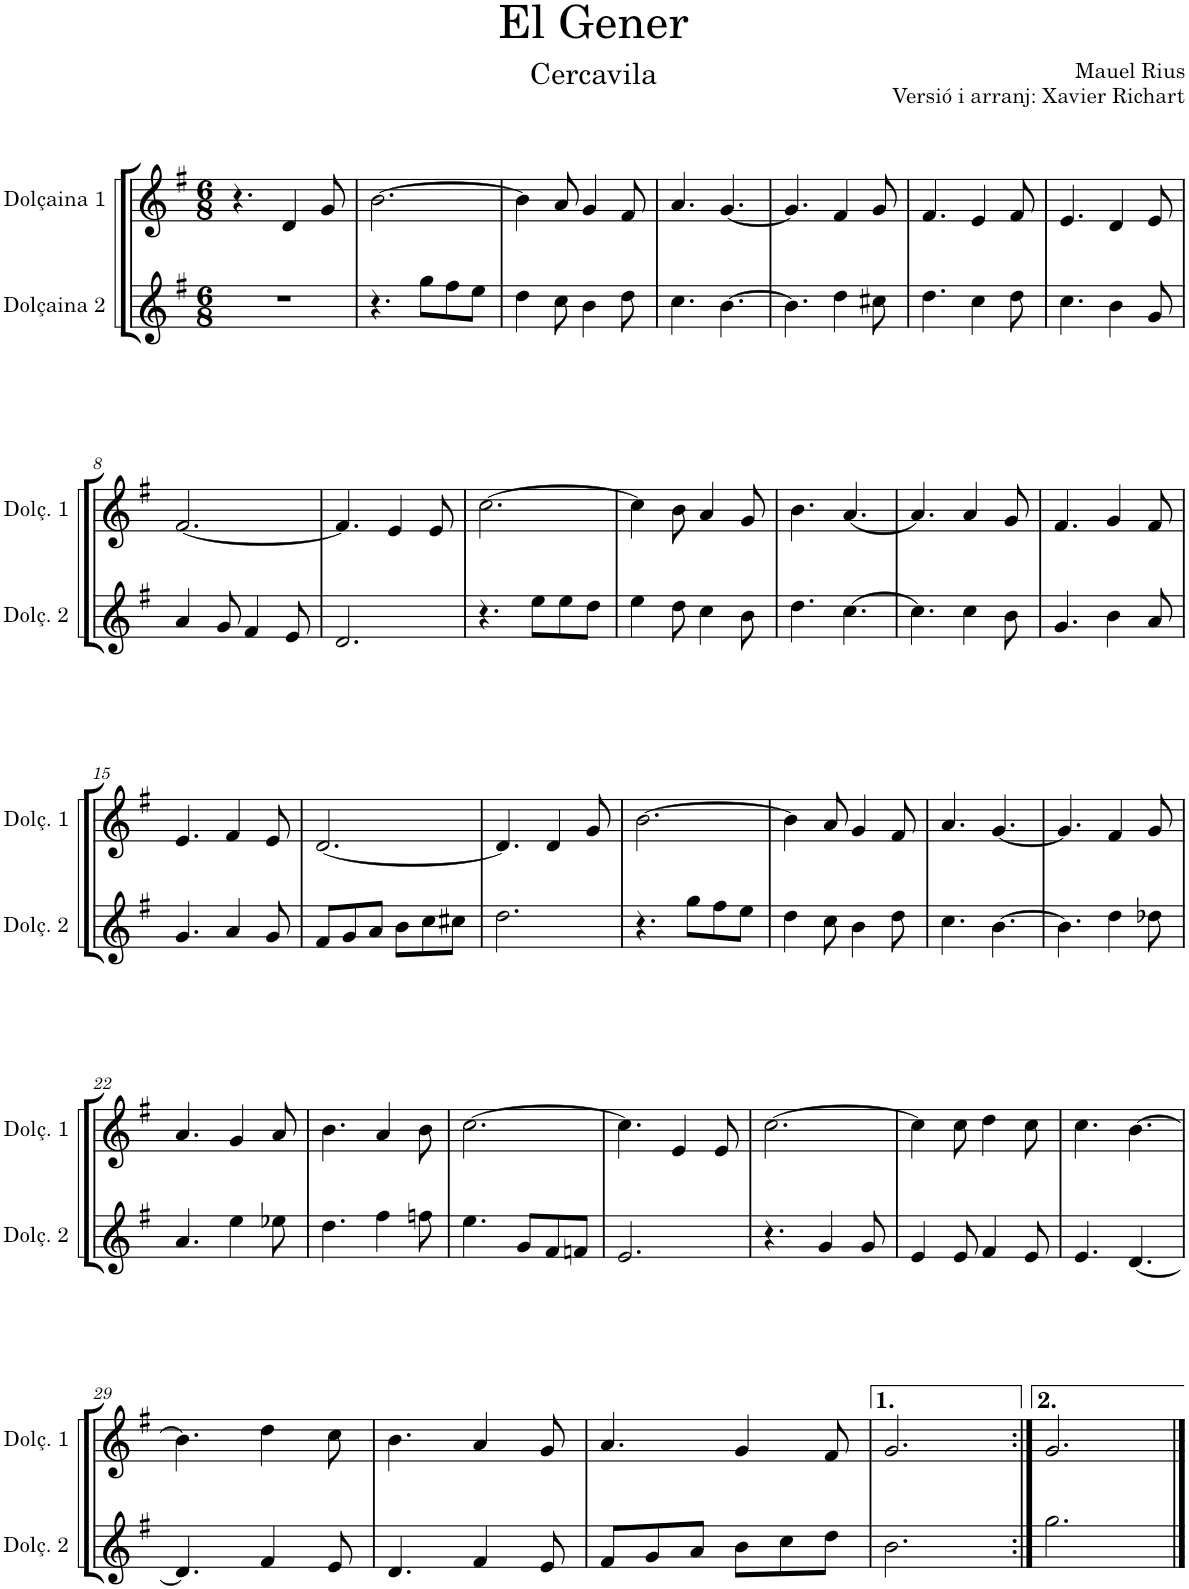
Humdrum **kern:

**kern	**kern
*part2	*part1
*staff2	*staff1
*I"Dolçaina 2	*I"Dolçaina 1
*I'Dolç. 2	*I'Dolç. 1
*clefG2	*clefG2
*Trd1c2	*Trd1c2
*k[f#]	*k[f#]
*M6/8	*M6/8
=1	=1
2.r	4.r
.	4d/
.	8g/
=2	=2
4.r	[2.b\
8gg\L	.
8ff#\	.
8ee\J	.
=3	=3
4dd\	4b\]
8cc\	8a/
4b\	4g/
8dd\	8f#/
=4	=4
4.cc\	4.a/
[4.b\	[4.g/
=5	=5
4.b\]	4.g/]
4dd\	4f#/
8cc#X\	8g/
=6	=6
4.dd\	4.f#/
4cc\	4e/
8dd\	8f#/
=7	=7
4.cc\	4.e/
4b\	4d/
8g/	8e/
!!LO:LB:g=z
=8	=8
4a/	[2.f#/
8g/	.
4f#/	.
8e/	.
=9	=9
2.d/	4.f#/]
.	4e/
.	8e/
=10	=10
4.r	[2.cc\
8ee\L	.
8ee\	.
8dd\J	.
=11	=11
4ee\	4cc\]
8dd\	8b\
4cc\	4a/
8b\	8g/
=12	=12
4.dd\	4.b\
[4.cc\	[4.a/
=13	=13
4.cc\]	4.a/]
4cc\	4a/
8b\	8g/
=14	=14
4.g/	4.f#/
4b\	4g/
8a/	8f#/
!!LO:LB:g=z
=15	=15
4.g/	4.e/
4a/	4f#/
8g/	8e/
=16	=16
8f#/L	[2.d/
8g/	.
8a/J	.
8b\L	.
8cc\	.
8cc#X\J	.
=17	=17
2.dd\	4.d/]
.	4d/
.	8g/
=18	=18
4.r	[2.b\
8gg\L	.
8ff#\	.
8ee\J	.
=19	=19
4dd\	4b\]
8cc\	8a/
4b\	4g/
8dd\	8f#/
=20	=20
4.cc\	4.a/
[4.b\	[4.g/
=21	=21
4.b\]	4.g/]
4dd\	4f#/
8dd-X\	8g/
!!LO:LB:g=z
=22	=22
4.a/	4.a/
4ee\	4g/
8ee-X\	8a/
=23	=23
4.dd\	4.b\
4ff#\	4a/
8ffn\	8b\
=24	=24
4.ee\	[2.cc\
8g/L	.
8f#/	.
8fn/J	.
=25	=25
2.e/	4.cc\]
.	4e/
.	8e/
=26	=26
4.r	[2.cc\
4g/	.
8g/	.
=27	=27
4e/	4cc\]
8e/	8cc\
4f#/	4dd\
8e/	8cc\
=28	=28
4.e/	4.cc\
[4.d/	[4.b\
!!LO:LB:g=z
=29	=29
4.d/]	4.b\]
4f#/	4dd\
8e/	8cc\
=30	=30
4.d/	4.b\
4f#/	4a/
8e/	8g/
=31	=31
8f#/L	4.a/
8g/	.
8a/J	.
8b\L	4g/
8cc\	.
8dd\J	8f#/
=32	=32
2.b\	2.g/
=33:|!	=33:|!
2.gg\	2.g/
==	==
*-	*-
